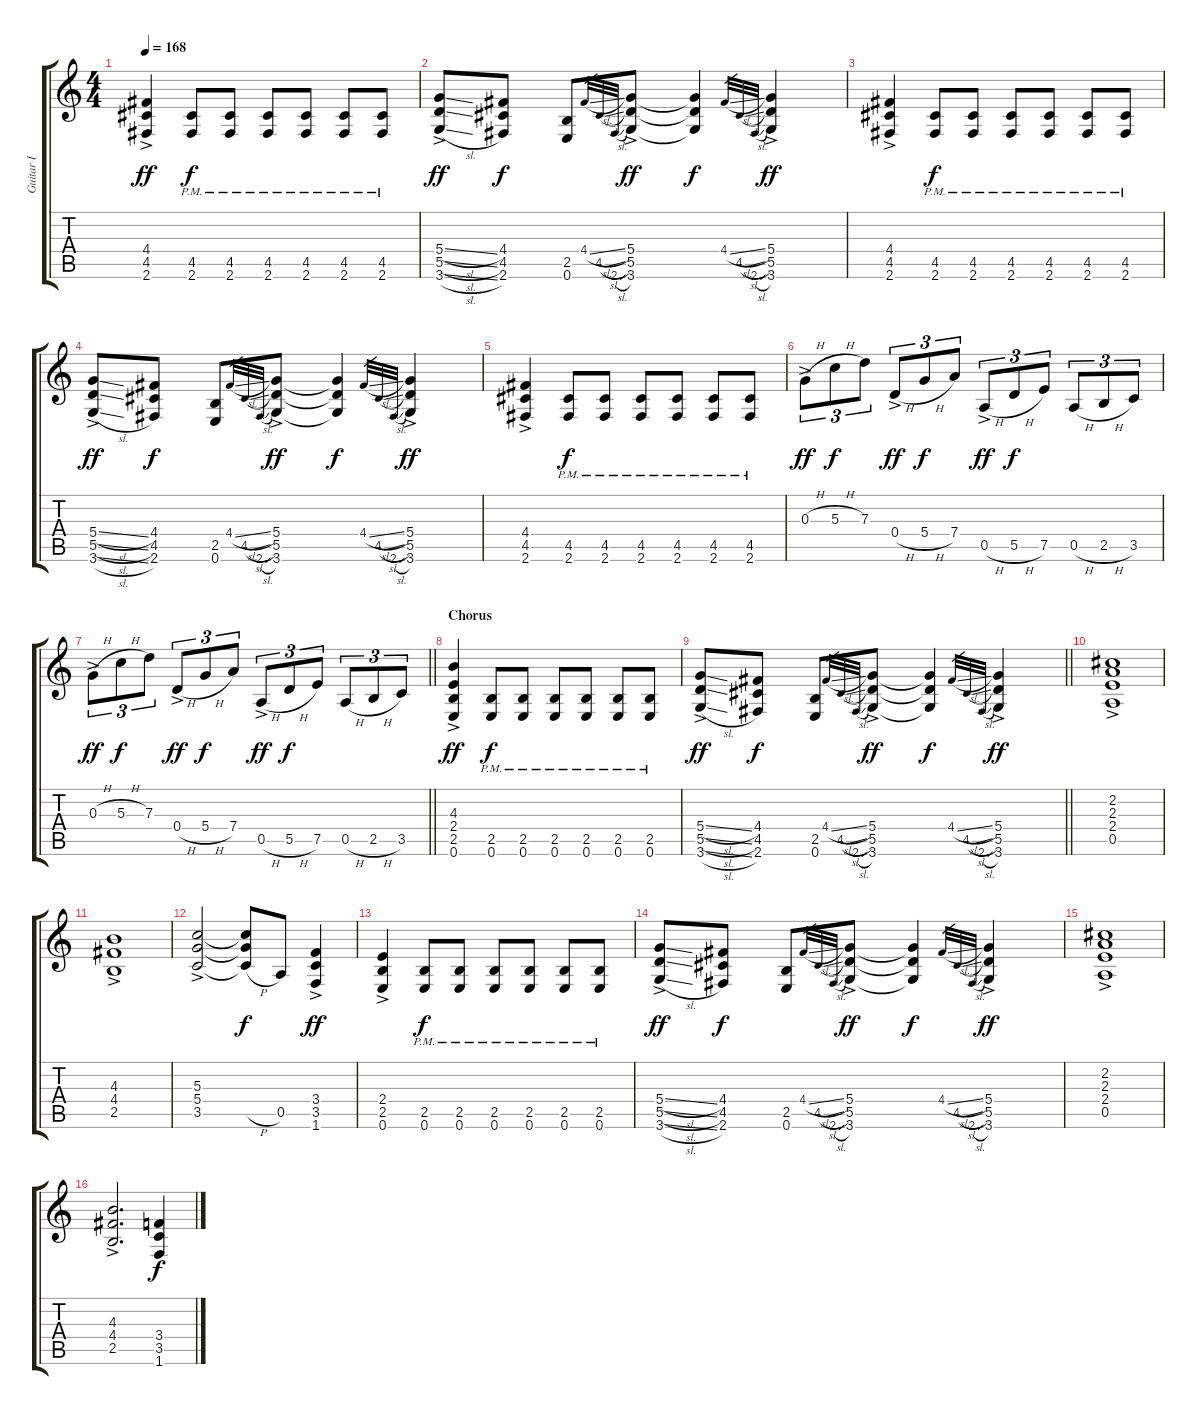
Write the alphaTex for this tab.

\track ("Guitar I" "Guitar I") {instrument acousticguitarsteel}
\staff {score tabs}
\tuning (E4 B3 G3 D3 A2 E2) {hide}
\ts (4 4)
\tempo 168
\clef g2
\ks c
(4.4{ac} 4.5{ac} 2.6{ac}).4{dy ff} (4.5{pm} 2.6{pm}).8{dy f} (4.5{pm} 2.6{pm}).8 (4.5{pm} 2.6{pm}).8 (4.5{pm} 2.6{pm}).8 (4.5{pm} 2.6{pm}).8 (4.5{pm} 2.6{pm}).8 |
(5.4{sl ac} 5.5{sl ac} 3.6{sl ac}).8{dy ff} (4.4 4.5 2.6).8{dy f} (2.5 0.6).8 4.4{sl}.32{gr} 4.5{sl}.32{gr} 2.6{sl}.32{gr} (5.4{ac} 5.5{ac} 3.6{ac}).8{dy ff} (5.4{t} 5.5{t} 3.6{t}).4{dy f} 4.4{sl}.32{gr} 4.5{sl}.32{gr} 2.6{sl}.32{gr} (5.4{ac} 5.5{ac} 3.6{ac}).4{dy ff} |
(4.4{ac} 4.5{ac} 2.6{ac}).4 (4.5{pm} 2.6{pm}).8{dy f} (4.5{pm} 2.6{pm}).8 (4.5{pm} 2.6{pm}).8 (4.5{pm} 2.6{pm}).8 (4.5{pm} 2.6{pm}).8 (4.5{pm} 2.6{pm}).8 |
(5.4{sl ac} 5.5{sl ac} 3.6{sl ac}).8{dy ff} (4.4 4.5 2.6).8{dy f} (2.5 0.6).8 4.4{sl}.32{gr} 4.5{sl}.32{gr} 2.6{sl}.32{gr} (5.4{ac} 5.5{ac} 3.6{ac}).8{dy ff} (5.4{t} 5.5{t} 3.6{t}).4{dy f} 4.4{sl}.32{gr} 4.5{sl}.32{gr} 2.6{sl}.32{gr} (5.4{ac} 5.5{ac} 3.6{ac}).4{dy ff} |
(4.4{ac} 4.5{ac} 2.6{ac}).4 (4.5{pm} 2.6{pm}).8{dy f} (4.5{pm} 2.6{pm}).8 (4.5{pm} 2.6{pm}).8 (4.5{pm} 2.6{pm}).8 (4.5{pm} 2.6{pm}).8 (4.5{pm} 2.6{pm}).8 |
0.3{h ac}.8{tu (3 2) dy ff} 5.3{h}.8{tu (3 2) dy f} 7.3.8{tu (3 2)} 0.4{h ac}.8{tu (3 2) dy ff} 5.4{h}.8{tu (3 2) dy f} 7.4.8{tu (3 2)} 0.5{h ac}.8{tu (3 2) dy ff} 5.5{h}.8{tu (3 2) dy f} 7.5.8{tu (3 2)} 0.5{h}.8{tu (3 2)} 2.5{h}.8{tu (3 2)} 3.5.8{tu (3 2)} |
\barLineRight lightlight
0.3{h ac}.8{tu (3 2) dy ff} 5.3{h}.8{tu (3 2) dy f} 7.3.8{tu (3 2)} 0.4{h ac}.8{tu (3 2) dy ff} 5.4{h}.8{tu (3 2) dy f} 7.4.8{tu (3 2)} 0.5{h ac}.8{tu (3 2) dy ff} 5.5{h}.8{tu (3 2) dy f} 7.5.8{tu (3 2)} 0.5{h}.8{tu (3 2)} 2.5{h}.8{tu (3 2)} 3.5.8{tu (3 2)} |
\section ("" "Chorus")
(4.3{ac} 2.4{ac} 2.5{ac} 0.6{ac}).4{dy ff} (2.5{pm} 0.6{pm}).8{dy f} (2.5{pm} 0.6{pm}).8 (2.5{pm} 0.6{pm}).8 (2.5{pm} 0.6{pm}).8 (2.5{pm} 0.6{pm}).8 (2.5{pm} 0.6{pm}).8 |
\barLineRight lightlight
(5.4{sl ac} 5.5{sl ac} 3.6{sl ac}).8{dy ff} (4.4 4.5 2.6).8{dy f} (2.5 0.6).8 4.4{sl}.32{gr} 4.5{sl}.32{gr} 2.6{sl}.32{gr} (5.4{ac} 5.5{ac} 3.6{ac}).8{dy ff} (5.4{t} 5.5{t} 3.6{t}).4{dy f} 4.4{sl}.32{gr} 4.5{sl}.32{gr} 2.6{sl}.32{gr} (5.4{ac} 5.5{ac} 3.6{ac}).4{dy ff} |
(2.2{ac} 2.3{ac} 2.4{ac} 0.5{ac}).1 |
(4.3{ac} 4.4{ac} 2.5{ac}).1 |
(5.3{ac} 5.4{ac} 3.5{ac}).2 (5.3{t} 5.4{t} 3.5{h t}).8{dy f} 0.5.8 (3.4{ac} 3.5{ac} 1.6{ac}).4{dy ff} |
(2.4{ac} 2.5{ac} 0.6{ac}).4 (2.5{pm} 0.6{pm}).8{dy f} (2.5{pm} 0.6{pm}).8 (2.5{pm} 0.6{pm}).8 (2.5{pm} 0.6{pm}).8 (2.5{pm} 0.6{pm}).8 (2.5{pm} 0.6{pm}).8 |
(5.4{sl ac} 5.5{sl ac} 3.6{sl ac}).8{dy ff} (4.4 4.5 2.6).8{dy f} (2.5 0.6).8 4.4{sl}.32{gr} 4.5{sl}.32{gr} 2.6{sl}.32{gr} (5.4{ac} 5.5{ac} 3.6{ac}).8{dy ff} (5.4{t} 5.5{t} 3.6{t}).4{dy f} 4.4{sl}.32{gr} 4.5{sl}.32{gr} 2.6{sl}.32{gr} (5.4{ac} 5.5{ac} 3.6{ac}).4{dy ff} |
(2.2{ac} 2.3{ac} 2.4{ac} 0.5{ac}).1 |
(4.3{ac} 4.4{ac} 2.5{ac}).2{d} (3.4 3.5 1.6).4{dy f}
